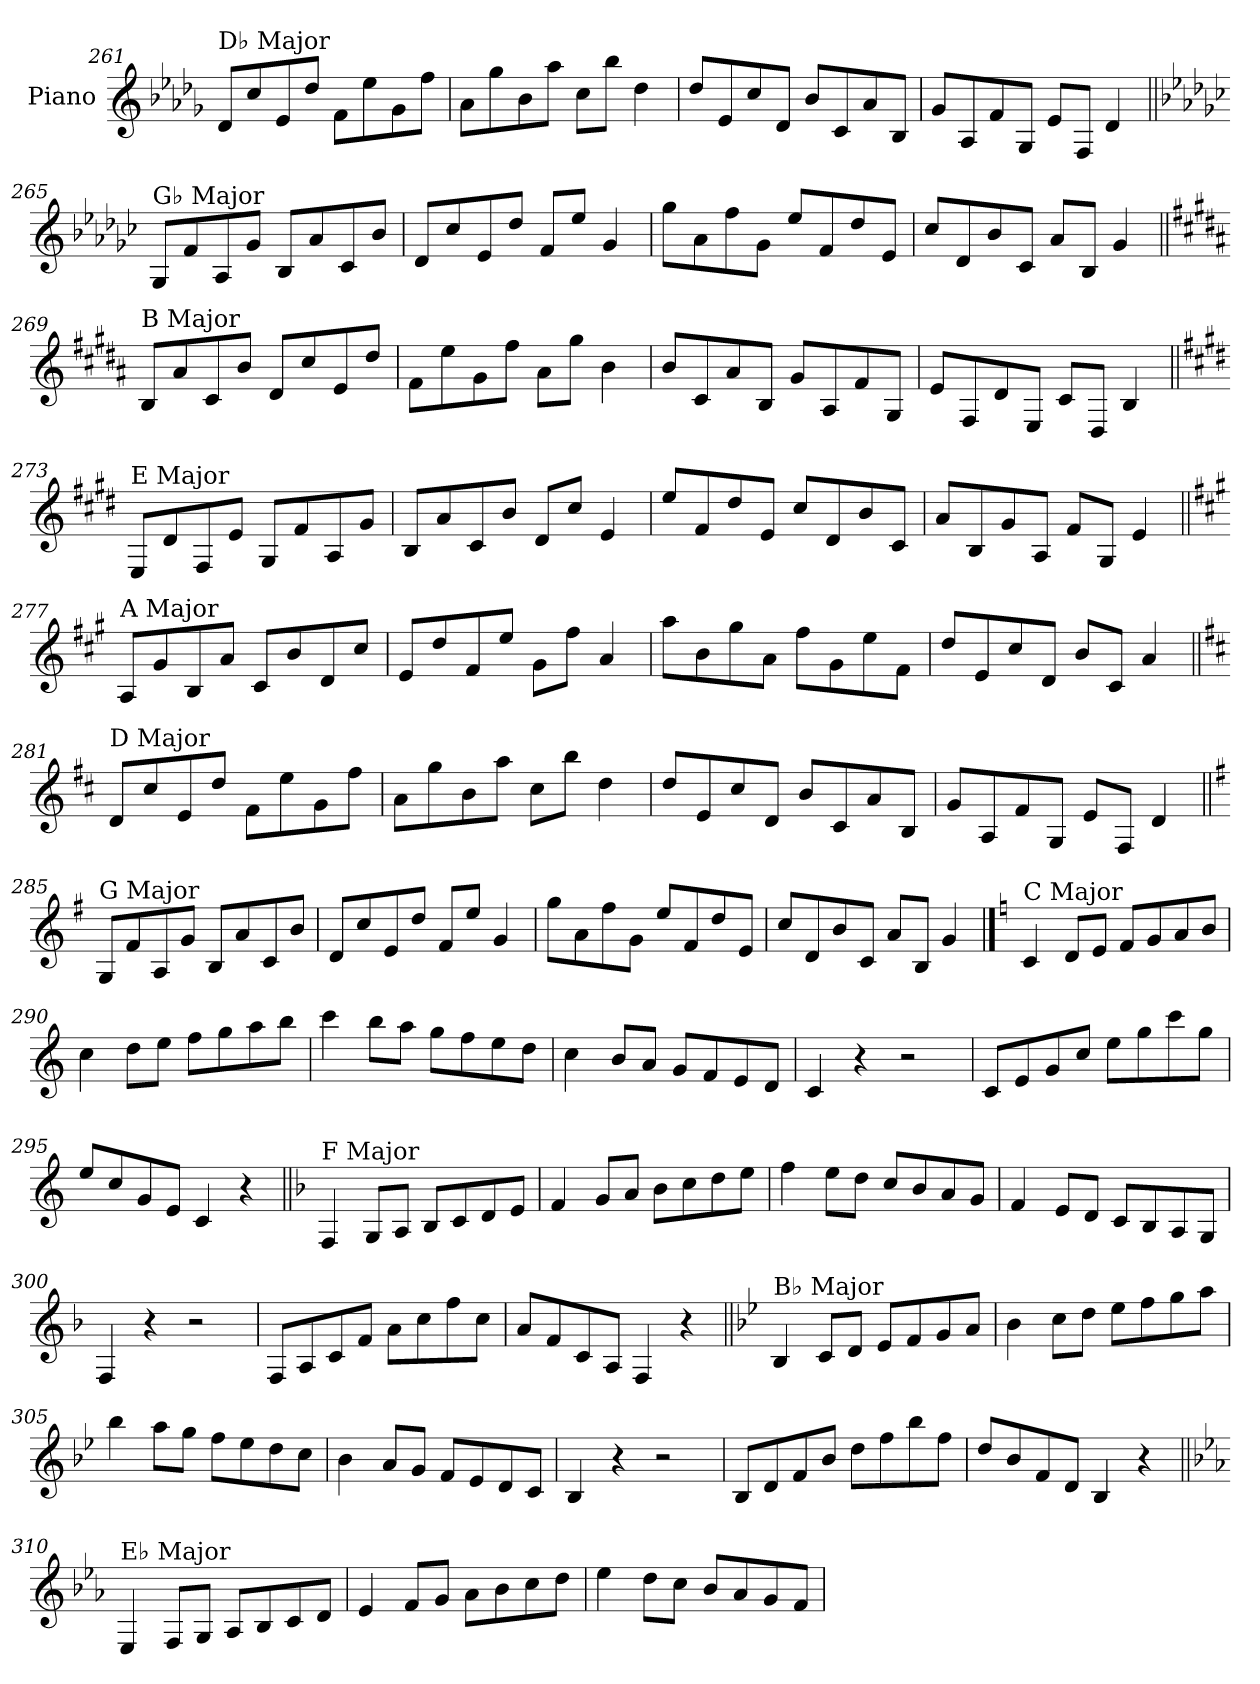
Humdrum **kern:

**kern
*part1
*staff1
*I"Piano
*I'Pno.
!!LO:LB:g=z
*clefG2
*k[b-e-a-d-g-]
=261
!LO:TX:a:t=D♭ Major
8d-/L
8cc/
8e-/
8dd-/J
8f\L
8ee-\
8g-\
8ff\J
=262
8a-\L
8gg-\
8b-\
8aa-\J
8cc\L
8bb-\J
4dd-\
=263
8dd-/L
8e-/
8cc/
8d-/J
8b-/L
8c/
8a-/
8B-/J
=264
8g-/L
8A-/
8f/
8G-/J
8e-/L
8F/J
4d-/
!!LO:LB:g=z
=265||
*k[b-e-a-d-g-c-]
!LO:TX:a:t=G♭ Major
8G-/L
8f/
8A-/
8g-/J
8B-/L
8a-/
8c-/
8b-/J
=266
8d-/L
8cc-/
8e-/
8dd-/J
8f/L
8ee-/J
4g-/
=267
8gg-\L
8a-\
8ff\
8g-\J
8ee-/L
8f/
8dd-/
8e-/J
=268
8cc-/L
8d-/
8b-/
8c-/J
8a-/L
8B-/J
4g-/
!!LO:LB:g=z
=269||
*k[f#c#g#d#a#]
!LO:TX:a:t=B Major
8B/L
8a#/
8c#/
8b/J
8d#/L
8cc#/
8e/
8dd#/J
=270
8f#\L
8ee\
8g#\
8ff#\J
8a#\L
8gg#\J
4b\
=271
8b/L
8c#/
8a#/
8B/J
8g#/L
8A#/
8f#/
8G#/J
=272
8e/L
8F#/
8d#/
8E/J
8c#/L
8D#/J
4B/
!!LO:LB:g=z
=273||
*k[f#c#g#d#]
!LO:TX:a:t=E Major
8E/L
8d#/
8F#/
8e/J
8G#/L
8f#/
8A/
8g#/J
=274
8B/L
8a/
8c#/
8b/J
8d#/L
8cc#/J
4e/
=275
8ee/L
8f#/
8dd#/
8e/J
8cc#/L
8d#/
8b/
8c#/J
=276
8a/L
8B/
8g#/
8A/J
8f#/L
8G#/J
4e/
!!LO:LB:g=z
=277||
*k[f#c#g#]
!LO:TX:a:t=A Major
8A/L
8g#/
8B/
8a/J
8c#/L
8b/
8d/
8cc#/J
=278
8e/L
8dd/
8f#/
8ee/J
8g#\L
8ff#\J
4a/
=279
8aa\L
8b\
8gg#\
8a\J
8ff#\L
8g#\
8ee\
8f#\J
=280
8dd/L
8e/
8cc#/
8d/J
8b/L
8c#/J
4a/
!!LO:LB:g=z
=281||
*k[f#c#]
!LO:TX:a:t=D Major
8d/L
8cc#/
8e/
8dd/J
8f#\L
8ee\
8g\
8ff#\J
=282
8a\L
8gg\
8b\
8aa\J
8cc#\L
8bb\J
4dd\
=283
8dd/L
8e/
8cc#/
8d/J
8b/L
8c#/
8a/
8B/J
=284
8g/L
8A/
8f#/
8G/J
8e/L
8F#/J
4d/
!!LO:LB:g=z
=285||
*k[f#]
!LO:TX:a:t=G Major
8G/L
8f#/
8A/
8g/J
8B/L
8a/
8c/
8b/J
=286
8d/L
8cc/
8e/
8dd/J
8f#/L
8ee/J
4g/
=287
8gg\L
8a\
8ff#\
8g\J
8ee/L
8f#/
8dd/
8e/J
=288
8cc/L
8d/
8b/
8c/J
8a/L
8B/J
4g/
!!LO:PB:g=z
==289
*k[]
!LO:TX:a:t=C Major
4c/
8d/L
8e/J
8f/L
8g/
8a/
8b/J
=290
4cc\
8dd\L
8ee\J
8ff\L
8gg\
8aa\
8bb\J
=291
4ccc\
8bb\L
8aa\J
8gg\L
8ff\
8ee\
8dd\J
=292
4cc\
8b/L
8a/J
8g/L
8f/
8e/
8d/J
=293
4c/
4r
2r
=294
8c/L
8e/
8g/
8cc/J
8ee\L
8gg\
8ccc\
8gg\J
=295
8ee/L
8cc/
8g/
8e/J
4c/
4r
!!LO:LB:g=z
=296||
*k[b-]
!LO:TX:a:t=F Major
4F/
8G/L
8A/J
8B-/L
8c/
8d/
8e/J
=297
4f/
8g/L
8a/J
8b-\L
8cc\
8dd\
8ee\J
=298
4ff\
8ee\L
8dd\J
8cc/L
8b-/
8a/
8g/J
=299
4f/
8e/L
8d/J
8c/L
8B-/
8A/
8G/J
=300
4F/
4r
2r
=301
8F/L
8A/
8c/
8f/J
8a\L
8cc\
8ff\
8cc\J
=302
8a/L
8f/
8c/
8A/J
4F/
4r
!!LO:LB:g=z
=303||
*k[b-e-]
!LO:TX:a:t=B♭ Major
4B-/
8c/L
8d/J
8e-/L
8f/
8g/
8a/J
=304
4b-\
8cc\L
8dd\J
8ee-\L
8ff\
8gg\
8aa\J
=305
4bb-\
8aa\L
8gg\J
8ff\L
8ee-\
8dd\
8cc\J
=306
4b-\
8a/L
8g/J
8f/L
8e-/
8d/
8c/J
=307
4B-/
4r
2r
=308
8B-/L
8d/
8f/
8b-/J
8dd\L
8ff\
8bb-\
8ff\J
=309
8dd/L
8b-/
8f/
8d/J
4B-/
4r
!!LO:LB:g=z
=310||
*k[b-e-a-]
!LO:TX:a:t=E♭ Major
4E-/
8F/L
8G/J
8A-/L
8B-/
8c/
8d/J
=311
4e-/
8f/L
8g/J
8a-\L
8b-\
8cc\
8dd\J
=312
4ee-\
8dd\L
8cc\J
8b-/L
8a-/
8g/
8f/J
=
*-
